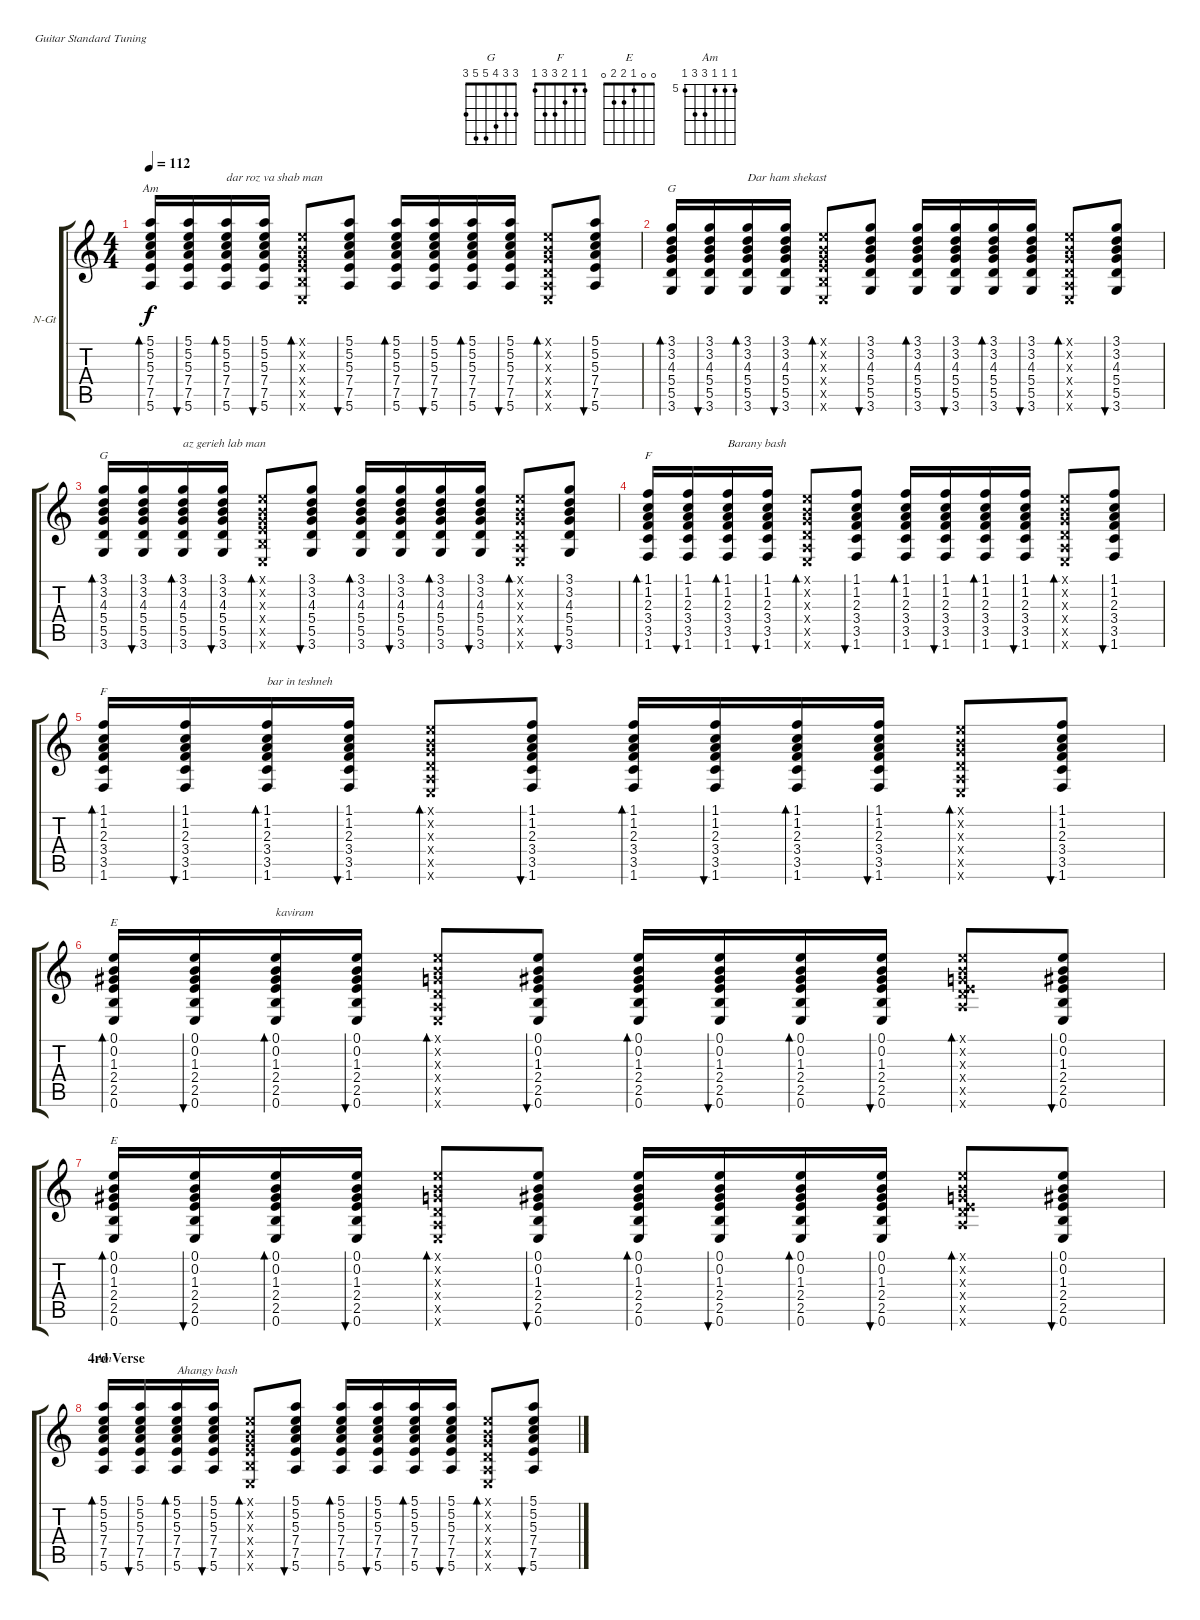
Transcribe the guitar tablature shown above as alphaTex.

\bracketExtendMode groupsimilarinstruments
\firstSystemTrackNameOrientation horizontal
\otherSystemsTrackNameOrientation horizontal
\track ("Faramarz - Guitar Rythm" "N-Gt") {instrument acousticguitarnylon}
\staff {score tabs}
\tuning (E4 B3 G3 D3 A2 E2)
\chord ("G" 3 3 4 5 5 3)
\chord ("F" 1 1 2 3 3 1)
\chord ("E" 0 0 1 2 2 0)
\chord ("Am" 5 5 5 7 7 5) {firstfret 5}
\ts (4 4)
\tempo 112
\clef g2
\ks c
(5.1 5.2 5.3 7.4 7.5 5.6).16{bd 30 ch "Am" dy f} (5.1 5.2 5.3 7.4 7.5 5.6).16{bu 30} (5.1 5.2 5.3 7.4 7.5 5.6).16{bd 30 txt "dar roz va shab man"} (5.1 5.2 5.3 7.4 7.5 5.6).16{bu 30} (0.1{x} 0.2{x} 0.3{x} 2.4{x} 2.5{x} 0.6{x}).8{bd 30} (5.1 5.2 5.3 7.4 7.5 5.6).8{bu 30} (5.1 5.2 5.3 7.4 7.5 5.6).16{bd 30} (5.1 5.2 5.3 7.4 7.5 5.6).16{bu 30} (5.1 5.2 5.3 7.4 7.5 5.6).16{bd 30} (5.1 5.2 5.3 7.4 7.5 5.6).16{bu 30} (0.1{x} 0.2{x} 0.3{x} 0.4{x} 0.5{x} 0.6{x}).8{bd 30} (5.1 5.2 5.3 7.4 7.5 5.6).8{bu 30} |
(3.1 3.2 4.3 5.4 5.5 3.6).16{bd 30 ch "G"} (3.1 3.2 4.3 5.4 5.5 3.6).16{bu 30} (3.1 3.2 4.3 5.4 5.5 3.6).16{bd 30 txt "Dar ham shekast"} (3.1 3.2 4.3 5.4 5.5 3.6).16{bu 30} (0.1{x} 0.2{x} 0.3{x} 2.4{x} 2.5{x} 0.6{x}).8{bd 30} (3.1 3.2 4.3 5.4 5.5 3.6).8{bu 30} (3.1 3.2 4.3 5.4 5.5 3.6).16{bd 30} (3.1 3.2 4.3 5.4 5.5 3.6).16{bu 30} (3.1 3.2 4.3 5.4 5.5 3.6).16{bd 30} (3.1 3.2 4.3 5.4 5.5 3.6).16{bu 30} (0.1{x} 0.2{x} 0.3{x} 0.4{x} 0.5{x} 0.6{x}).8{bd 30} (3.1 3.2 4.3 5.4 5.5 3.6).8{bu 30} |
(3.1 3.2 4.3 5.4 5.5 3.6).16{bd 30 ch "G"} (3.1 3.2 4.3 5.4 5.5 3.6).16{bu 30} (3.1 3.2 4.3 5.4 5.5 3.6).16{bd 30 txt "az gerieh lab man"} (3.1 3.2 4.3 5.4 5.5 3.6).16{bu 30} (0.1{x} 0.2{x} 0.3{x} 2.4{x} 2.5{x} 0.6{x}).8{bd 30} (3.1 3.2 4.3 5.4 5.5 3.6).8{bu 30} (3.1 3.2 4.3 5.4 5.5 3.6).16{bd 30} (3.1 3.2 4.3 5.4 5.5 3.6).16{bu 30} (3.1 3.2 4.3 5.4 5.5 3.6).16{bd 30} (3.1 3.2 4.3 5.4 5.5 3.6).16{bu 30} (0.1{x} 0.2{x} 0.3{x} 0.4{x} 0.5{x} 0.6{x}).8{bd 30} (3.1 3.2 4.3 5.4 5.5 3.6).8{bu 30} |
(1.1 1.2 2.3 3.4 3.5 1.6).16{bd 30 ch "F"} (1.1 1.2 2.3 3.4 3.5 1.6).16{bu 30} (1.1 1.2 2.3 3.4 3.5 1.6).16{bd 30 txt "Barany bash"} (1.1 1.2 2.3 3.4 3.5 1.6).16{bu 30} (0.1{x} 0.2{x} 0.3{x} 0.4{x} 0.5{x} 0.6{x}).8{bd 30} (1.1 1.2 2.3 3.4 3.5 1.6).8{bu 30} (1.1 1.2 2.3 3.4 3.5 1.6).16{bd 30} (1.1 1.2 2.3 3.4 3.5 1.6).16{bu 30} (1.1 1.2 2.3 3.4 3.5 1.6).16{bd 30} (1.1 1.2 2.3 3.4 3.5 1.6).16{bu 30} (0.1{x} 0.2{x} 0.3{x} 0.4{x} 0.5{x} 0.6{x}).8{bd 30} (1.1 1.2 2.3 3.4 3.5 1.6).8{bu 30} |
(1.1 1.2 2.3 3.4 3.5 1.6).16{bd 30 ch "F"} (1.1 1.2 2.3 3.4 3.5 1.6).16{bu 30} (1.1 1.2 2.3 3.4 3.5 1.6).16{bd 30 txt "bar in teshneh"} (1.1 1.2 2.3 3.4 3.5 1.6).16{bu 30} (0.1{x} 0.2{x} 0.3{x} 0.4{x} 0.5{x} 0.6{x}).8{bd 30} (1.1 1.2 2.3 3.4 3.5 1.6).8{bu 30} (1.1 1.2 2.3 3.4 3.5 1.6).16{bd 30} (1.1 1.2 2.3 3.4 3.5 1.6).16{bu 30} (1.1 1.2 2.3 3.4 3.5 1.6).16{bd 30} (1.1 1.2 2.3 3.4 3.5 1.6).16{bu 30} (0.1{x} 0.2{x} 0.3{x} 0.4{x} 0.5{x} 0.6{x}).8{bd 30} (1.1 1.2 2.3 3.4 3.5 1.6).8{bu 30} |
(0.1 0.2 1.3 2.4 2.5 0.6).16{bd 30 ch "E"} (0.1 0.2 1.3 2.4 2.5 0.6).16{bu 30} (0.1 0.2 1.3 2.4 2.5 0.6).16{bd 30 txt "kaviram"} (0.1 0.2 1.3 2.4 2.5 0.6).16{bu 30} (0.1{x} 0.2{x} 0.3{x} 0.4{x} 0.5{x} 0.6{x}).8{bd 30} (0.1 0.2 1.3 2.4 2.5 0.6).8{bu 30} (0.1 0.2 1.3 2.4 2.5 0.6).16{bd 30} (0.1 0.2 1.3 2.4 2.5 0.6).16{bu 30} (0.1 0.2 1.3 2.4 2.5 0.6).16{bd 30} (0.1 0.2 1.3 2.4 2.5 0.6).16{bu 30} (0.1{x} 0.2{x} 0.3{x} 0.4{x} 0.5{x} 12.6{x}).8{bd 30} (0.1 0.2 1.3 2.4 2.5 0.6).8{bu 30} |
(0.1 0.2 1.3 2.4 2.5 0.6).16{bd 30 ch "E"} (0.1 0.2 1.3 2.4 2.5 0.6).16{bu 30} (0.1 0.2 1.3 2.4 2.5 0.6).16{bd 30} (0.1 0.2 1.3 2.4 2.5 0.6).16{bu 30} (0.1{x} 0.2{x} 0.3{x} 0.4{x} 0.5{x} 0.6{x}).8{bd 30} (0.1 0.2 1.3 2.4 2.5 0.6).8{bu 30} (0.1 0.2 1.3 2.4 2.5 0.6).16{bd 30} (0.1 0.2 1.3 2.4 2.5 0.6).16{bu 30} (0.1 0.2 1.3 2.4 2.5 0.6).16{bd 30} (0.1 0.2 1.3 2.4 2.5 0.6).16{bu 30} (0.1{x} 0.2{x} 0.3{x} 0.4{x} 0.5{x} 12.6{x}).8{bd 30} (0.1 0.2 1.3 2.4 2.5 0.6).8{bu 30} |
\section ("" "4rd Verse")
(5.1 5.2 5.3 7.4 7.5 5.6).16{bd 30 ch "Am"} (5.1 5.2 5.3 7.4 7.5 5.6).16{bu 30} (5.1 5.2 5.3 7.4 7.5 5.6).16{bd 30 txt "Ahangy bash"} (5.1 5.2 5.3 7.4 7.5 5.6).16{bu 30} (0.1{x} 0.2{x} 0.3{x} 2.4{x} 2.5{x} 0.6{x}).8{bd 30} (5.1 5.2 5.3 7.4 7.5 5.6).8{bu 30} (5.1 5.2 5.3 7.4 7.5 5.6).16{bd 30} (5.1 5.2 5.3 7.4 7.5 5.6).16{bu 30} (5.1 5.2 5.3 7.4 7.5 5.6).16{bd 30} (5.1 5.2 5.3 7.4 7.5 5.6).16{bu 30} (0.1{x} 0.2{x} 0.3{x} 0.4{x} 0.5{x} 0.6{x}).8{bd 30} (5.1 5.2 5.3 7.4 7.5 5.6).8{bu 30}
